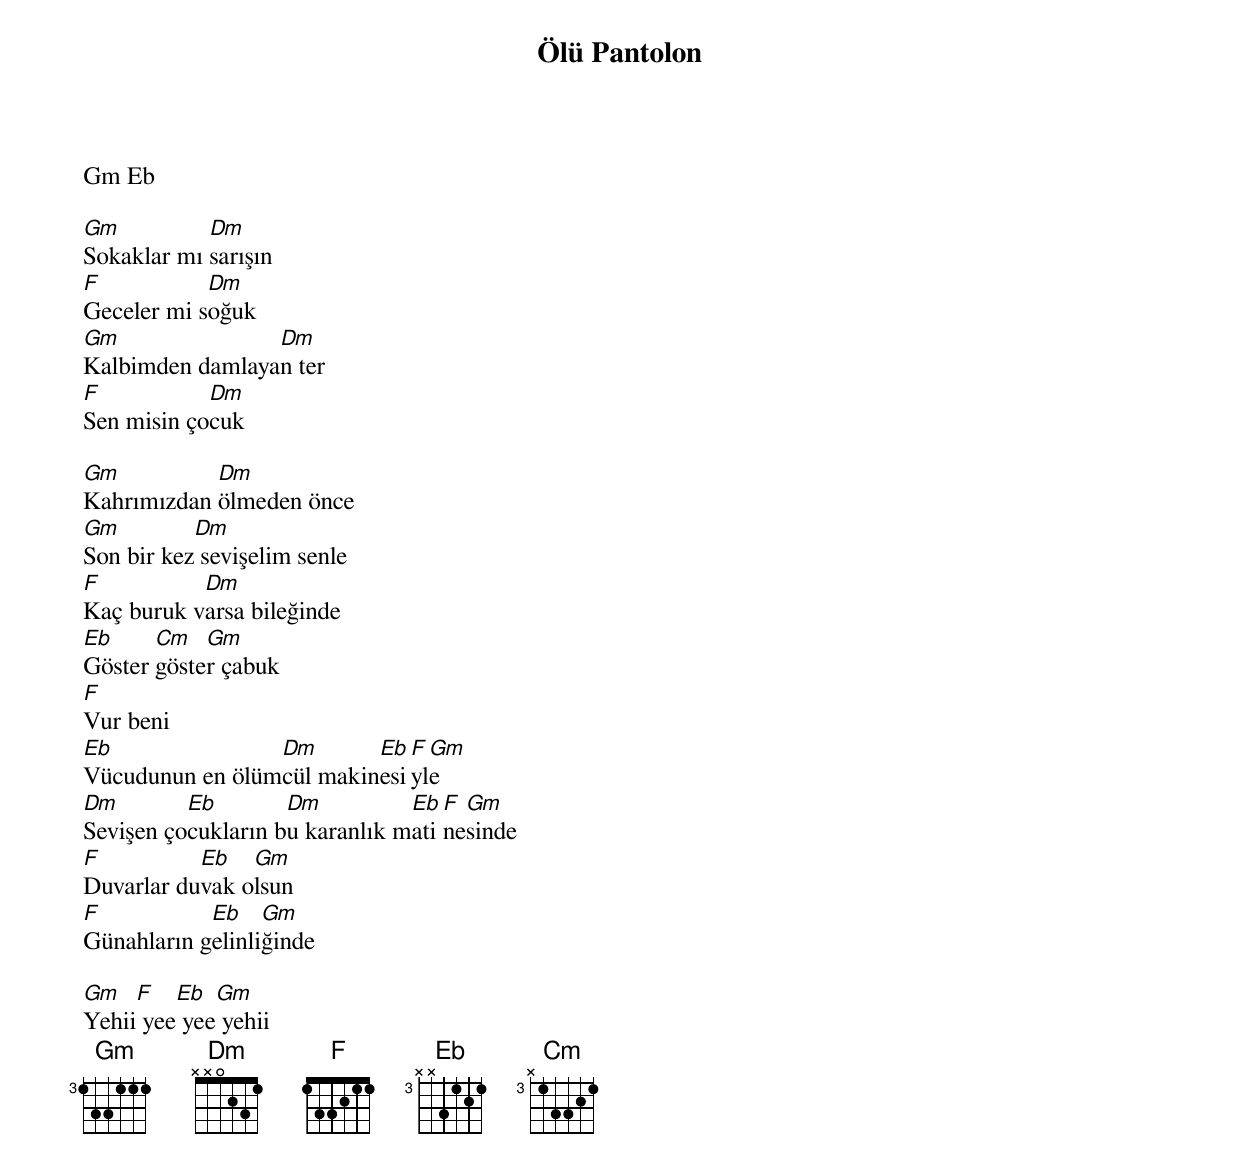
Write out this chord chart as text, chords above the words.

{title: Ölü Pantolon}
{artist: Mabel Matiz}

Gm Eb

Gm          Dm
Sokaklar mı sarışın
F           Dm
Geceler mi soğuk
Gm               Dm
Kalbimden damlayan ter
F           Dm
Sen misin çocuk

Gm          Dm
Kahrımızdan ölmeden önce
Gm         Dm
Son bir kez sevişelim senle
F          Dm
Kaç buruk varsa bileğinde
Eb     Cm   Gm
Göster göster çabuk
F
Vur beni
Eb               Dm       Eb F Gm
Vücudunun en ölümcül makinesiyle
Dm        Eb        Dm          Eb F Gm
Sevişen çocukların bu karanlık matinesinde
F          Eb   Gm
Duvarlar duvak olsun
F           Eb    Gm
Günahların gelinliğinde

Gm   F   Eb  Gm
Yehii yee yee yehii
